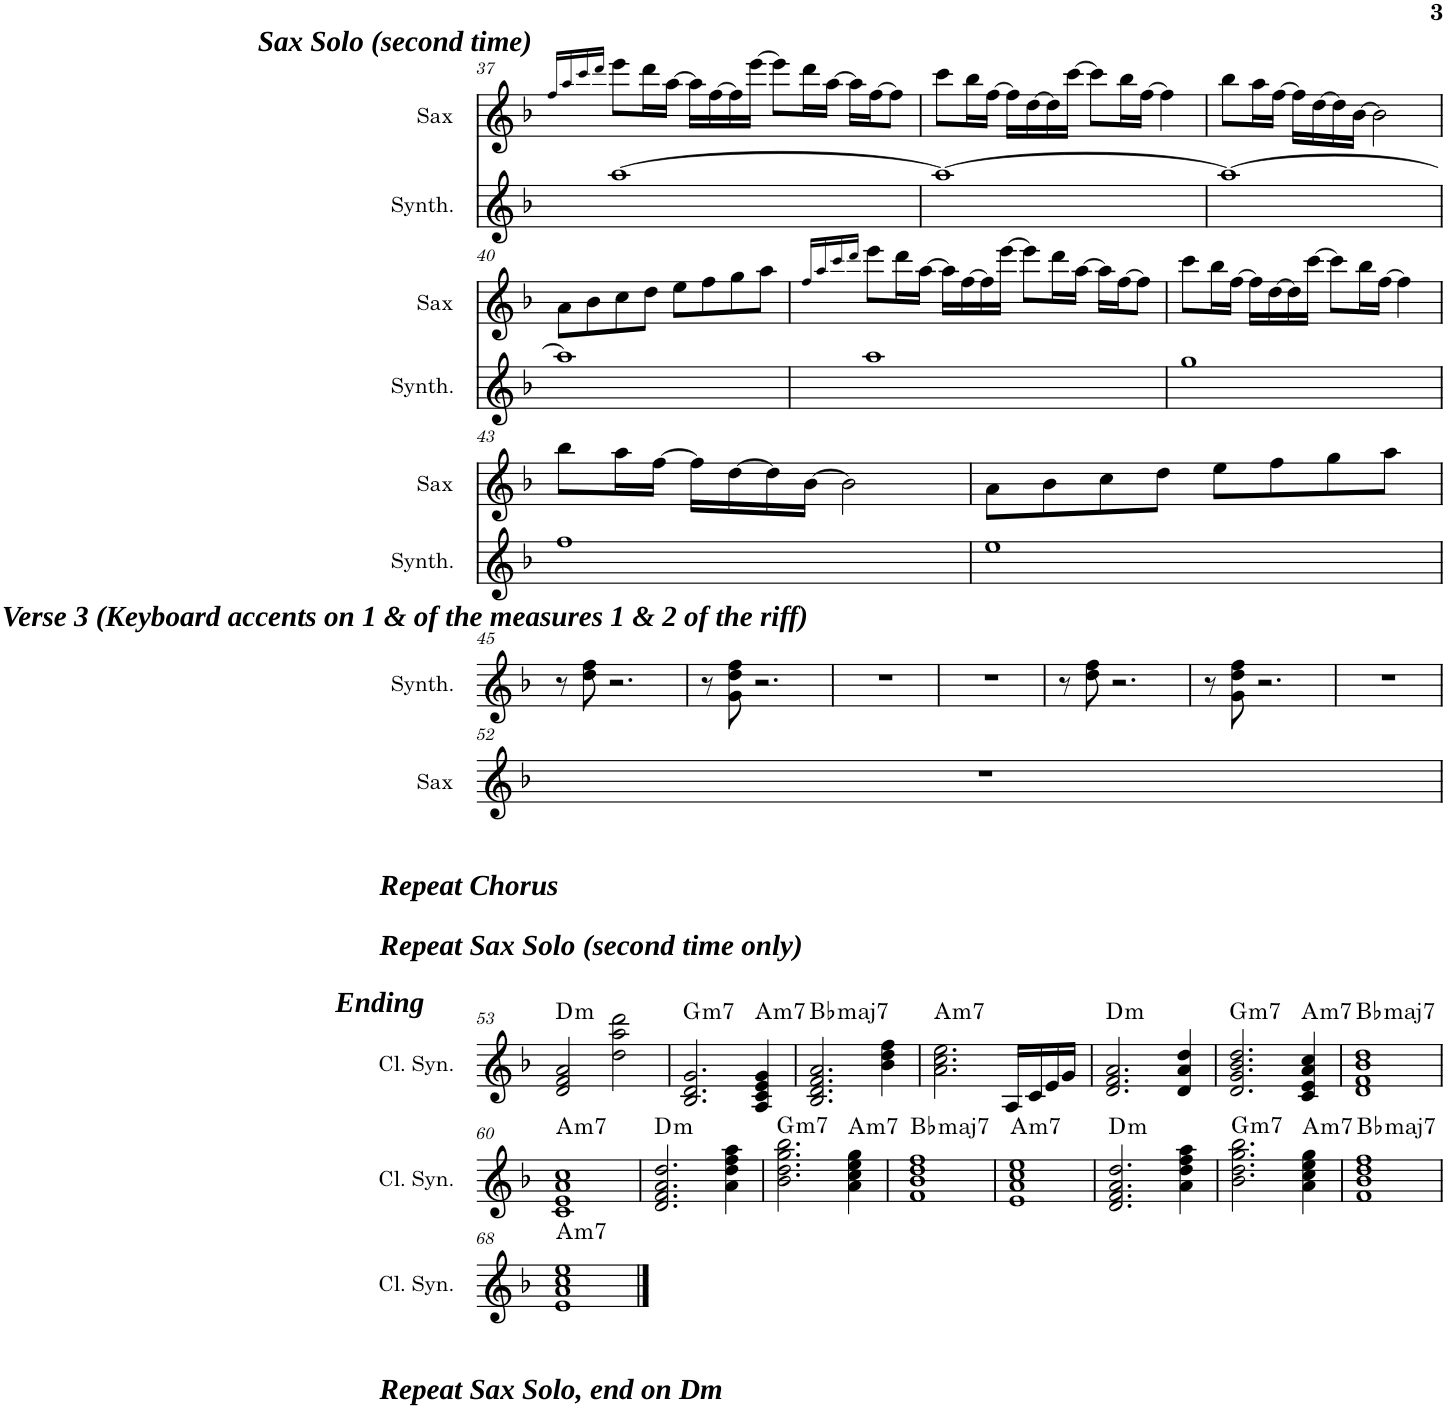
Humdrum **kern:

**kern	**kern	**harte	**kern
*part3	*part2	*part2	*part1
*staff3	*staff2	*	*staff1
*I"FM Synth	*I"Clean Synthesizer	*	*I"Sax
*I'Synth.	*I'Cl. Syn.	*	*I'Sax
!!LO:PB:g=z
*clefG2	*clefG2	*	*clefG2
*	*	*	*Trd7c12
*k[b-]	*k[b-]	*	*k[b-]
*M4/4	*M4/4	*	*M4/4
!!LO:REH:place=s1:a:Bi:enc=none:fs=14:t=Sax Solo (second time)
=37	=37	=37	=37
.	.	.	16qff/LL
.	.	.	16qaa/
.	.	.	16qccc/
.	.	.	16qddd/JJ
[1aa	1r	.	8eee\L
.	.	.	16ddd\L
.	.	.	[16aa\JJ
.	.	.	16aa\LL]
.	.	.	[16ff\
.	.	.	16ff\]
.	.	.	[16eee\JJ
.	.	.	8eee\L]
.	.	.	16ddd\L
.	.	.	[16aa\JJ
.	.	.	16aa\LL]
.	.	.	[16ff\J
.	.	.	8ff\J]
=38	=38	=38	=38
1aa_	1r	.	8ccc\L
.	.	.	16bb-\L
.	.	.	[16ff\JJ
.	.	.	16ff\LL]
.	.	.	[16dd\
.	.	.	16dd\]
.	.	.	[16ccc\JJ
.	.	.	8ccc\L]
.	.	.	16bb-\L
.	.	.	[16ff\JJ
.	.	.	4ff\]
=39	=39	=39	=39
1aa_	1r	.	8bb-\L
.	.	.	16aa\L
.	.	.	[16ff\JJ
.	.	.	16ff\LL]
.	.	.	[16dd\
.	.	.	16dd\]
.	.	.	[16b-\JJ
.	.	.	2b-\]
!!LO:LB:g=z
=40	=40	=40	=40
1aa]	1r	.	8a\L
.	.	.	8b-\
.	.	.	8cc\
.	.	.	8dd\J
.	.	.	8ee\L
.	.	.	8ff\
.	.	.	8gg\
.	.	.	8aa\J
=41	=41	=41	=41
.	.	.	16qff/LL
.	.	.	16qaa/
.	.	.	16qccc/
.	.	.	16qddd/JJ
1aa	1r	.	8eee\L
.	.	.	16ddd\L
.	.	.	[16aa\JJ
.	.	.	16aa\LL]
.	.	.	[16ff\
.	.	.	16ff\]
.	.	.	[16eee\JJ
.	.	.	8eee\L]
.	.	.	16ddd\L
.	.	.	[16aa\JJ
.	.	.	16aa\LL]
.	.	.	[16ff\J
.	.	.	8ff\J]
=42	=42	=42	=42
1gg	1r	.	8ccc\L
.	.	.	16bb-\L
.	.	.	[16ff\JJ
.	.	.	16ff\LL]
.	.	.	[16dd\
.	.	.	16dd\]
.	.	.	[16ccc\JJ
.	.	.	8ccc\L]
.	.	.	16bb-\L
.	.	.	[16ff\JJ
.	.	.	4ff\]
!!LO:LB:g=z
=43	=43	=43	=43
1ff	1r	.	8bb-\L
.	.	.	16aa\L
.	.	.	[16ff\JJ
.	.	.	16ff\LL]
.	.	.	[16dd\
.	.	.	16dd\]
.	.	.	[16b-\JJ
.	.	.	2b-\]
=44	=44	=44	=44
1ee	1r	.	8a\L
.	.	.	8b-\
.	.	.	8cc\
.	.	.	8dd\J
.	.	.	8ee\L
.	.	.	8ff\
.	.	.	8gg\
.	.	.	8aa\J
!!LO:LB:g=z
!!LO:REH:place=s1:a:Bi:enc=none:fs=14:t=Verse 3 (Keyboard accents on 1 & of the measures 1 & 2 of the riff)
=45	=45	=45	=45
8r	1r	.	1r
8dd\ 8ff\	.	.	.
2.r	.	.	.
=46	=46	=46	=46
8r	1r	.	1r
8g\ 8dd\ 8ff\	.	.	.
2.r	.	.	.
=47	=47	=47	=47
1r	1r	.	1r
=48	=48	=48	=48
1r	1r	.	1r
=49	=49	=49	=49
8r	1r	.	1r
8dd\ 8ff\	.	.	.
2.r	.	.	.
=50	=50	=50	=50
8r	1r	.	1r
8g\ 8dd\ 8ff\	.	.	.
2.r	.	.	.
=51	=51	=51	=51
1r	1r	.	1r
!!LO:LB:g=z
=52	=52	=52	=52
1r	1r	.	1r
!!LO:LB:g=z
!!LO:REH:place=s1:a:Bi:enc=none:fs=14:t=Ending
=53	=53	=53	=53
!	!	!	!LO:TX:a:Bi:t=Repeat Chorus
!	!	!	!LO:TX:a:t=Repeat Sax Solo (second time only)
!	!	!LO:H:kt=m	!
1r	2d/ 2f/ 2a/	D:min	1r
.	2dd\ 2aa\ 2ddd\	.	.
=54	=54	=54	=54
!	!	!LO:H:kt=m7	!
1r	2.B-/ 2.d/ 2.g/	G:min7	1r
!	!	!LO:H:kt=m7	!
.	4A/ 4c/ 4e/ 4g/	A:min7	.
=55	=55	=55	=55
!	!	!LO:H:kt=maj7	!
1r	2.B-/ 2.d/ 2.f/ 2.a/	Bb:maj7	1r
.	4b-\ 4dd\ 4ff\	.	.
=56	=56	=56	=56
!	!	!LO:H:kt=m7	!
1r	2.a\ 2.cc\ 2.ee\	A:min7	1r
.	16A/LL	.	.
.	16c/	.	.
.	16e/	.	.
.	16g/JJ	.	.
=57	=57	=57	=57
!	!	!LO:H:kt=m	!
1r	2.d/ 2.f/ 2.a/	D:min	1r
.	4d/ 4a/ 4dd/	.	.
=58	=58	=58	=58
!	!	!LO:H:kt=m7	!
1r	2.d/ 2.g/ 2.b-/ 2.dd/	G:min7	1r
!	!	!LO:H:kt=m7	!
.	4c/ 4e/ 4a/ 4cc/	A:min7	.
=59	=59	=59	=59
!	!	!LO:H:kt=maj7	!
1r	1d 1f 1b- 1dd	Bb:maj7	1r
!!LO:LB:g=z
=60	=60	=60	=60
!	!	!LO:H:kt=m7	!
1r	1c 1e 1a 1cc	A:min7	1r
=61	=61	=61	=61
!	!	!LO:H:kt=m	!
1r	2.d/ 2.f/ 2.a/ 2.dd/	D:min	1r
.	4a\ 4dd\ 4ff\ 4aa\	.	.
=62	=62	=62	=62
!	!	!LO:H:kt=m7	!
1r	2.b-\ 2.dd\ 2.gg\ 2.bb-\	G:min7	1r
!	!	!LO:H:kt=m7	!
.	4a\ 4cc\ 4ee\ 4gg\	A:min7	.
=63	=63	=63	=63
!	!	!LO:H:kt=maj7	!
1r	1f 1b- 1dd 1ff	Bb:maj7	1r
=64	=64	=64	=64
!	!	!LO:H:kt=m7	!
1r	1e 1a 1cc 1ee	A:min7	1r
=65	=65	=65	=65
!	!	!LO:H:kt=m	!
1r	2.d/ 2.f/ 2.a/ 2.dd/	D:min	1r
.	4a\ 4dd\ 4ff\ 4aa\	.	.
=66	=66	=66	=66
!	!	!LO:H:kt=m7	!
1r	2.b-\ 2.dd\ 2.gg\ 2.bb-\	G:min7	1r
!	!	!LO:H:kt=m7	!
.	4a\ 4cc\ 4ee\ 4gg\	A:min7	.
=67	=67	=67	=67
!	!	!LO:H:kt=maj7	!
1r	1f 1b- 1dd 1ff	Bb:maj7	1r
!!LO:LB:g=z
=68	=68	=68	=68
!	!	!LO:H:kt=m7	!
1r	1e 1a 1cc 1ee	A:min7	1r
==	==	==	==
*-	*-	*-	*-
